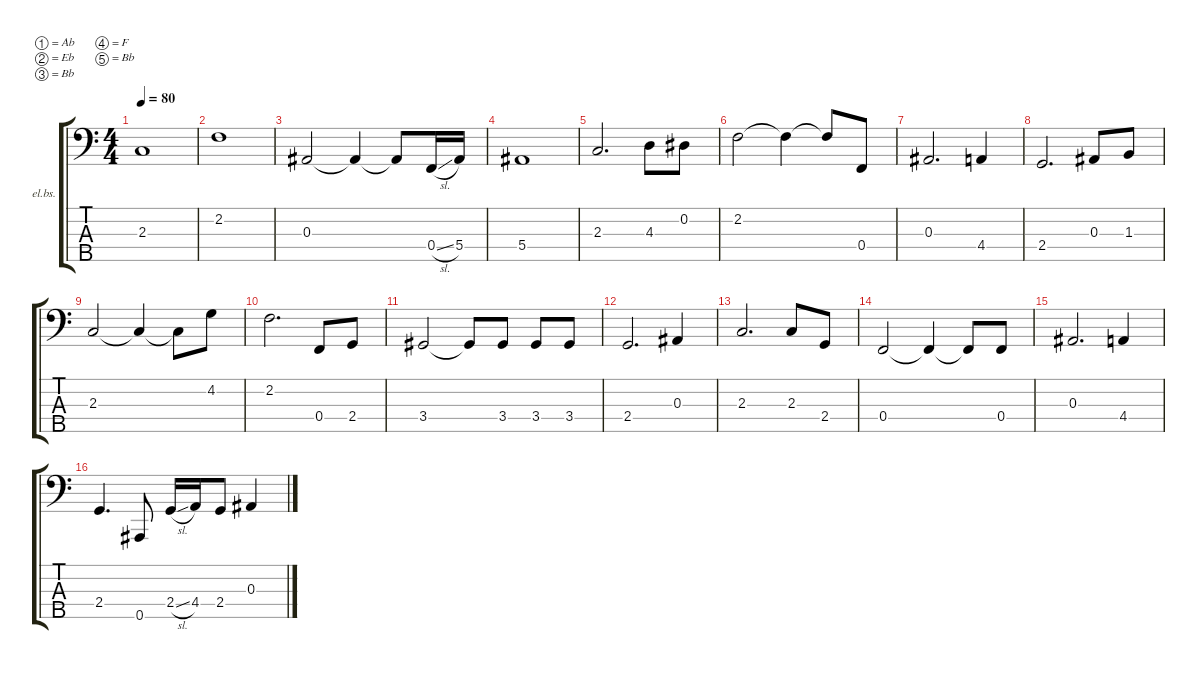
\defaultSystemsLayout 4
\hideDynamics
\bracketExtendMode groupsimilarinstruments
\firstSystemTrackNameOrientation horizontal
\otherSystemsTrackNameOrientation horizontal
\chordDiagramsInScore
\track ("bass" "el.bs.") {instrument electricbassfinger}
\staff {score tabs}
\tuning (Ab2 Eb2 Bb1 F1 Bb0)
\ts (4 4)
\tempo 80
\clef f4
\ks c
2.3.1{dy f} |
2.2.1 |
0.3.2 0.3{t}.4 0.3{t}.8 0.4{sl}.16 5.4.16 |
5.4.1 |
2.3.2{d} 4.3.8 0.2.8 |
2.2.2 2.2{t}.4 2.2{t}.8 0.4.8 |
0.3.2{d} 4.4.4 |
2.4.2{d} 0.3.8 1.3.8 |
2.3.2 2.3{t}.4 2.3{t}.8 4.2.8 |
2.2.2{d} 0.4.8 2.4.8 |
3.4.2 3.4{t}.8 3.4.8 3.4.8 3.4.8 |
2.4.2{d} 0.3.4 |
2.3.2{d} 2.3.8 2.4.8 |
0.4.2 0.4{t}.4 0.4{t}.8 0.4.8 |
0.3.2{d} 4.4.4 |
2.4.4{d} 0.5.8 2.4{sl}.16 4.4.16 2.4.8 0.3.4
